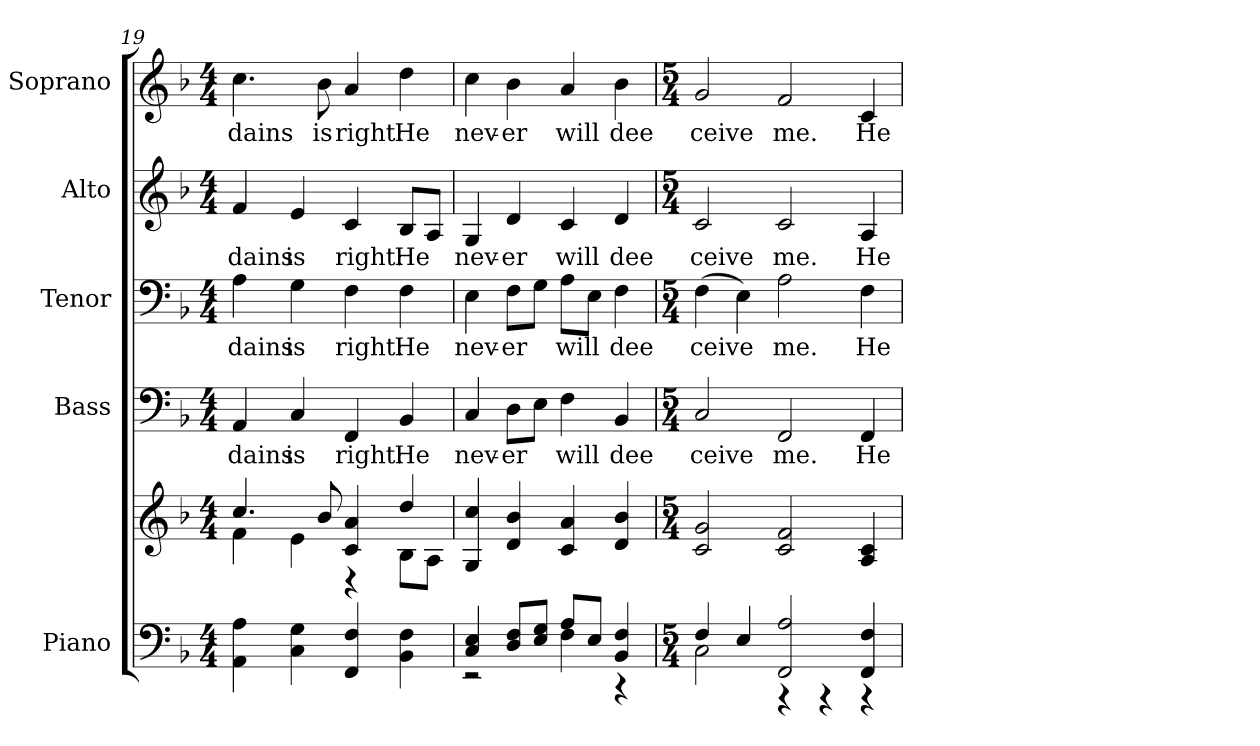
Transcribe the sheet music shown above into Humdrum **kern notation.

**kern	**kern	**kern	**text	**kern	**text	**kern	**text	**kern	**text
*part5	*part5	*part4	*part4	*part3	*part3	*part2	*part2	*part1	*part1
*staff6	*staff5	*staff4	*staff4	*staff3	*staff3	*staff2	*staff2	*staff1	*staff1
*I"Piano	*	*I"Bass	*	*I"Tenor	*	*I"Alto	*	*I"Soprano	*
*I'Pno.	*	*I'B.	*	*I'T.	*	*I'A.	*	*I'S.	*
*clefF4	*clefG2	*clefF4	*	*clefF4	*	*clefG2	*	*clefG2	*
*k[b-]	*k[b-]	*k[b-]	*	*k[b-]	*	*k[b-]	*	*k[b-]	*
*F:	*F:	*F:	*	*F:	*	*F:	*	*F:	*
*M4/4	*M4/4	*M4/4	*	*M4/4	*	*M4/4	*	*M4/4	*
=19	=19	=19	=19	=19	=19	=19	=19	=19	=19
*	*^	*	*	*	*	*	*	*	*
!	!	!	!	!LO:LY:b:color=#000000	!	!	!	!	!	!
!	!	!	!	!	!	!LO:LY:b:color=#000000	!	!	!	!
!	!	!	!	!	!	!	!	!LO:LY:b:color=#000000	!	!
!	!	!	!	!	!	!	!	!	!	!LO:LY:b:color=#000000
4AAi\ 4Ai	4.cci/	4fi\	4AAi/	-dains	4Ai\	-dains	4fi/	-dains	4.cci\	-dains
!	!	!	!	!LO:LY:b:color=#000000	!	!	!	!	!	!
!	!	!	!	!	!	!LO:LY:b:color=#000000	!	!	!	!
!	!	!	!	!	!	!	!	!LO:LY:b:color=#000000	!	!
4Ci\ 4Gi	.	4ei\	4Ci/	is	4Gi\	is	4ei/	is	.	.
!	!	!	!	!	!	!	!	!	!	!LO:LY:b:color=#000000
.	8b-i/	.	.	.	.	.	.	.	8b-i\	is
!	!	!	!	!LO:LY:b:color=#000000	!	!	!	!	!	!
!	!	!	!	!	!	!LO:LY:b:color=#000000	!	!	!	!
!	!	!	!	!	!	!	!	!LO:LY:b:color=#000000	!	!
!	!	!	!	!	!	!	!	!	!	!LO:LY:b:color=#000000
4FFi/ 4Fi	4ci/ 4ai	4r	4FFi/	right:	4Fi\	right:	4ci/	right:	4ai/	right:
!	!	!	!	!LO:LY:b:color=#000000	!	!	!	!	!	!
!	!	!	!	!	!	!LO:LY:b:color=#000000	!	!	!	!
!	!	!	!	!	!	!	!	!LO:LY:b:color=#000000	!	!
!	!	!	!	!	!	!	!	!	!	!LO:LY:b:color=#000000
4BB-i\ 4Fi	4ddi/	8B-i\L	4BB-i/	He	4Fi\	He	8B-i/L	He	4ddi\	He
.	.	8Ai\J	.	.	.	.	8Ai/J	.	.	.
*	*v	*v	*	*	*	*	*	*	*	*
!!LO:PB:g=z
=20	=20	=20	=20	=20	=20	=20	=20	=20	=20
*^	*	*	*	*	*	*	*	*	*
*	*	*^	*	*	*	*	*	*	*	*
!	!	!	!	!	!LO:LY:b:color=#000000	!	!	!	!	!	!
*	*	*v	*v	*	*	*	*	*	*	*	*
*	*	*^	*	*	*	*	*	*	*	*
!	!	!	!	!	!	!	!LO:LY:b:color=#000000	!	!	!	!
*	*	*v	*v	*	*	*	*	*	*	*	*
*	*	*^	*	*	*	*	*	*	*	*
!	!	!	!	!	!	!	!	!	!LO:LY:b:color=#000000	!	!
*	*	*v	*v	*	*	*	*	*	*	*	*
*	*	*^	*	*	*	*	*	*	*	*
!	!	!	!	!	!	!	!	!	!	!	!LO:LY:b:color=#000000
*	*	*v	*v	*	*	*	*	*	*	*	*
4Ci/ 4Ei	2r	4Gi/ 4cci	4Ci/	nev-	4Ei\	nev-	4Gi/	nev-	4cci\	nev-
!	!	!	!	!LO:LY:b:color=#000000	!	!	!	!	!	!
!	!	!	!	!	!	!LO:LY:b:color=#000000	!	!	!	!
!	!	!	!	!	!	!	!	!LO:LY:b:color=#000000	!	!
!	!	!	!	!	!	!	!	!	!	!LO:LY:b:color=#000000
8Di/ 8FiL	.	4di/ 4b-i	8Di\L	-er	8Fi\L	-er	4di/	-er	4b-i\	-er
8Ei/ 8GiJ	.	.	8Ei\J	.	8Gi\J	.	.	.	.	.
!	!	!	!	!LO:LY:b:color=#000000	!	!	!	!	!	!
!	!	!	!	!	!	!LO:LY:b:color=#000000	!	!	!	!
!	!	!	!	!	!	!	!	!LO:LY:b:color=#000000	!	!
!	!	!	!	!	!	!	!	!	!	!LO:LY:b:color=#000000
8Ai/L	4Fi\	4ci/ 4ai	4Fi\	will	8Ai\L	will	4ci/	will	4ai/	will
8Ei/J	.	.	.	.	8Ei\J	.	.	.	.	.
!	!	!	!	!LO:LY:b:color=#000000	!	!	!	!	!	!
!	!	!	!	!	!	!LO:LY:b:color=#000000	!	!	!	!
!	!	!	!	!	!	!	!	!LO:LY:b:color=#000000	!	!
!	!	!	!	!	!	!	!	!	!	!LO:LY:b:color=#000000
4BB-i/ 4Fi	4r	4di/ 4b-i	4BB-i/	dee	4Fi\	dee	4di/	dee	4b-i\	dee
=21	=21	=21	=21	=21	=21	=21	=21	=21	=21	=21
*M5/4	*	*M5/4	*M5/4	*	*M5/4	*	*M5/4	*	*M5/4	*
!	!	!	!	!LO:LY:b:color=#000000	!	!	!	!	!	!
!	!	!	!	!	!	!LO:LY:b:color=#000000	!	!	!	!
!	!	!	!	!	!	!	!	!LO:LY:b:color=#000000	!	!
!	!	!	!	!	!	!	!	!	!	!LO:LY:b:color=#000000
4Fi/	2Ci\	2ci/ 2gi	2Ci/	ceive	(4Fi\	ceive	2ci/	ceive	2gi/	ceive
4Ei/	.	.	.	.	4Ei\)	.	.	.	.	.
!	!	!	!	!LO:LY:b:color=#000000	!	!	!	!	!	!
!	!	!	!	!	!	!LO:LY:b:color=#000000	!	!	!	!
!	!	!	!	!	!	!	!	!LO:LY:b:color=#000000	!	!
!	!	!	!	!	!	!	!	!	!	!LO:LY:b:color=#000000
2FFi/ 2Ai	4r	2ci/ 2fi	2FFi/	me.	2Ai\	me.	2ci/	me.	2fi/	me.
.	4r	.	.	.	.	.	.	.	.	.
!	!	!	!	!LO:LY:b:color=#000000	!	!	!	!	!	!
!	!	!	!	!	!	!LO:LY:b:color=#000000	!	!	!	!
!	!	!	!	!	!	!	!	!LO:LY:b:color=#000000	!	!
!	!	!	!	!	!	!	!	!	!	!LO:LY:b:color=#000000
4FFi/ 4Fi	4r	4Ai/ 4ci	4FFi/	He	4Fi\	He	4Ai/	He	4ci/	He
*v	*v	*	*	*	*	*	*	*	*	*
=	=	=	=	=	=	=	=	=	=
*-	*-	*-	*-	*-	*-	*-	*-	*-	*-
